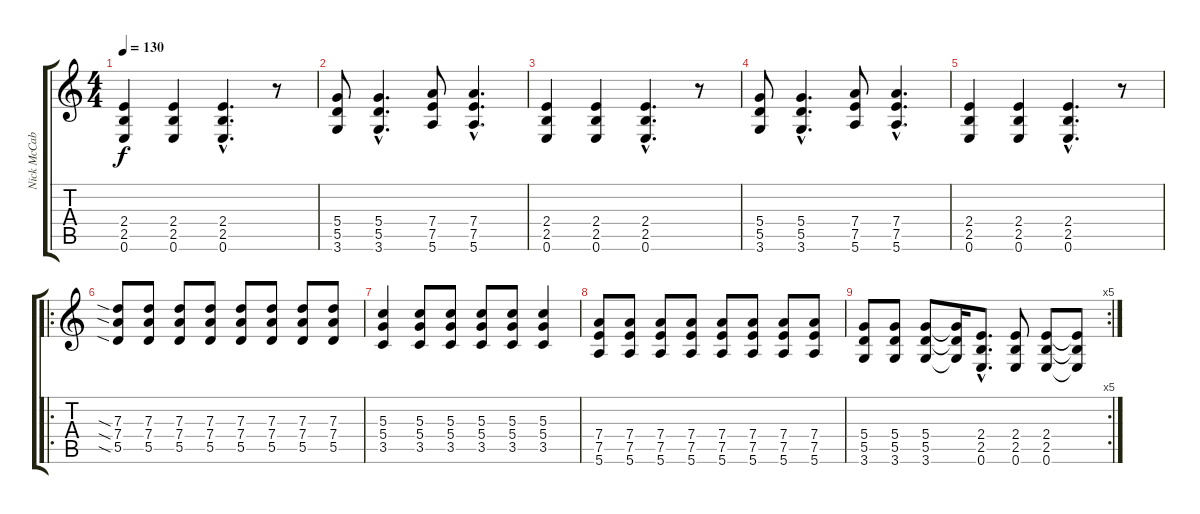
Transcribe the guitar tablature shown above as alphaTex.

\track ("Nick McCabe" "Nick McCab") {instrument distortionguitar}
\staff {score tabs}
\tuning (E4 B3 G3 D3 A2 E2) {hide}
\ts (4 4)
\tempo 130
\clef g2
\ks c
(2.4 2.5 0.6).4{dy f} (2.4 2.5 0.6).4 (2.4{hac} 2.5{hac} 0.6{hac}).4{d} r.8 |
(5.4 5.5 3.6).8 (5.4{hac} 5.5{hac} 3.6{hac}).4{d} (7.4 7.5 5.6).8 (7.4{hac} 7.5{hac} 5.6{hac}).4{d} |
(2.4 2.5 0.6).4 (2.4 2.5 0.6).4 (2.4{hac} 2.5{hac} 0.6{hac}).4{d} r.8 |
(5.4 5.5 3.6).8 (5.4{hac} 5.5{hac} 3.6{hac}).4{d} (7.4 7.5 5.6).8 (7.4{hac} 7.5{hac} 5.6{hac}).4{d} |
(2.4 2.5 0.6).4 (2.4 2.5 0.6).4 (2.4{hac} 2.5{hac} 0.6{hac}).4{d} r.8 |
\ro
(7.3{sia} 7.4{sia} 5.5{sia}).8 (7.3 7.4 5.5).8 (7.3 7.4 5.5).8 (7.3 7.4 5.5).8 (7.3 7.4 5.5).8 (7.3 7.4 5.5).8 (7.3 7.4 5.5).8 (7.3 7.4 5.5).8 |
(5.3 5.4 3.5).4 (5.3 5.4 3.5).8 (5.3 5.4 3.5).8 (5.3 5.4 3.5).8 (5.3 5.4 3.5).8 (5.3 5.4 3.5).4 |
(7.4 7.5 5.6).8 (7.4 7.5 5.6).8 (7.4 7.5 5.6).8 (7.4 7.5 5.6).8 (7.4 7.5 5.6).8 (7.4 7.5 5.6).8 (7.4 7.5 5.6).8 (7.4 7.5 5.6).8 |
\rc 5
(5.4 5.5 3.6).8 (5.4 5.5 3.6).8 (5.4 5.5 3.6).8 (5.4{t} 5.5{t} 3.6{t}).16 (2.4{hac} 2.5{hac} 0.6{hac}).8{d} (2.4 2.5 0.6).8 (2.4 2.5 0.6).8 (2.4{t} 2.5{t} 0.6{t}).8
